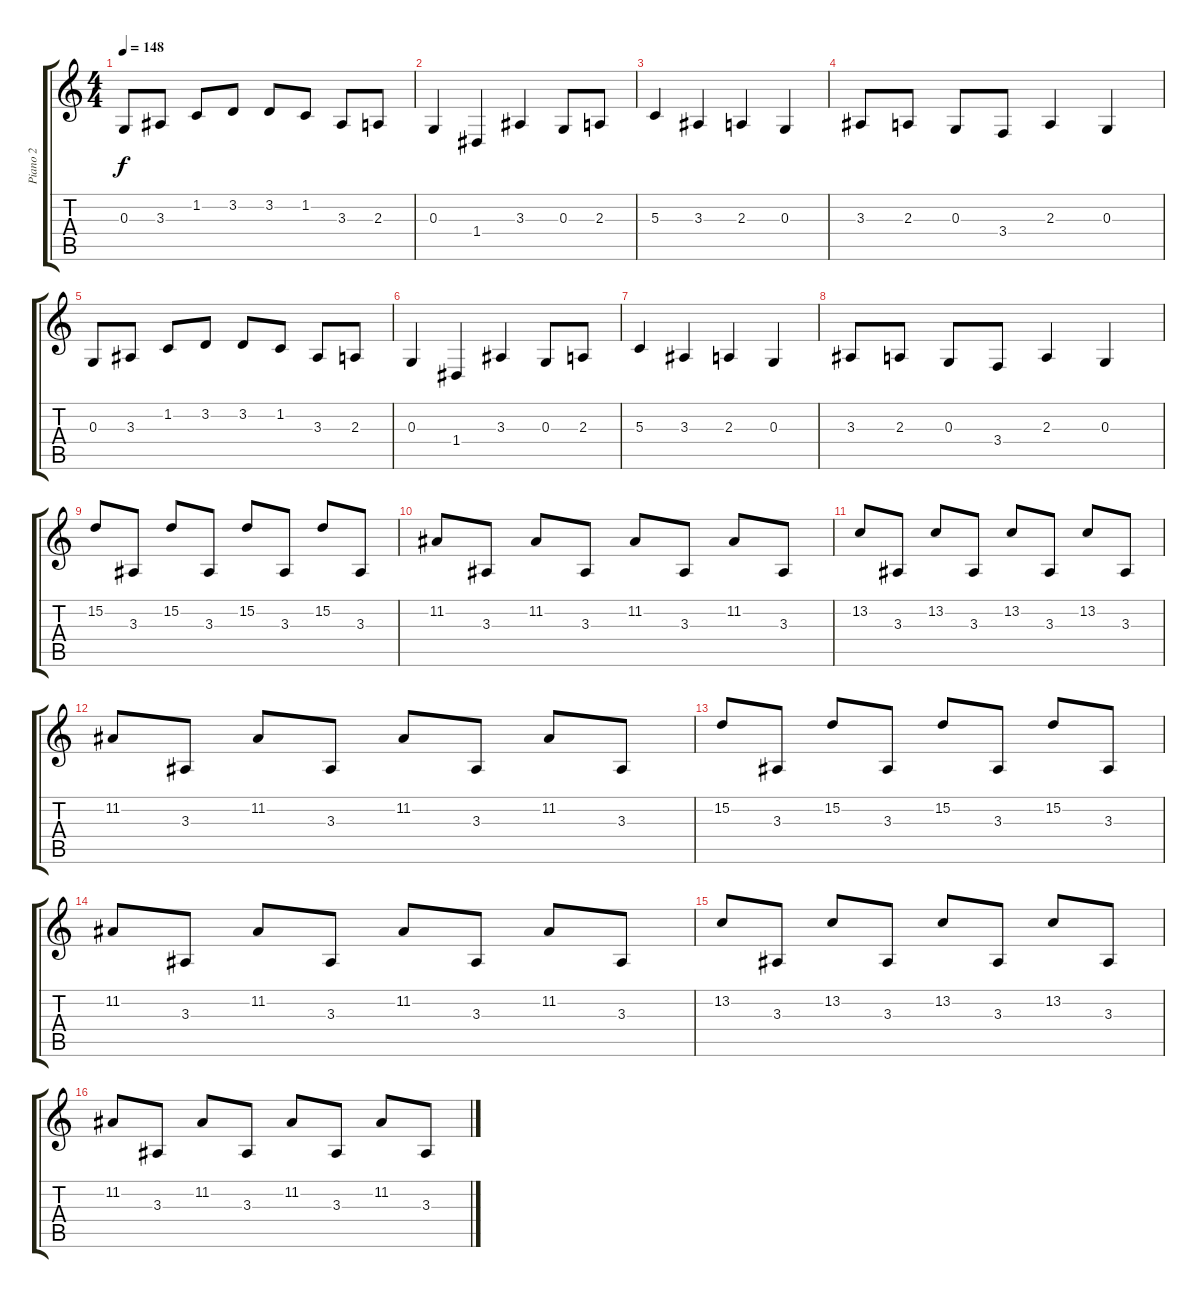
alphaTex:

\track ("Piano 2" "Piano 2") {instrument acousticgrandpiano}
\staff {score tabs}
\tuning (E4 B3 G3 D3 A2 E2) {hide}
\ts (4 4)
\tempo 148
\clef g2
\ks c
0.3.8{dy f} 3.3.8 1.2.8 3.2.8 3.2.8 1.2.8 3.3.8 2.3.8 |
0.3.4 1.4.4 3.3.4 0.3.8 2.3.8 |
5.3.4 3.3.4 2.3.4 0.3.4 |
3.3.8 2.3.8 0.3.8 3.4.8 2.3.4 0.3.4 |
0.3.8 3.3.8 1.2.8 3.2.8 3.2.8 1.2.8 3.3.8 2.3.8 |
0.3.4 1.4.4 3.3.4 0.3.8 2.3.8 |
5.3.4 3.3.4 2.3.4 0.3.4 |
3.3.8 2.3.8 0.3.8 3.4.8 2.3.4 0.3.4 |
15.2.8{volume 12} 3.3.8 15.2.8 3.3.8 15.2.8 3.3.8 15.2.8 3.3.8 |
11.2.8 3.3.8 11.2.8 3.3.8 11.2.8 3.3.8 11.2.8 3.3.8 |
13.2.8 3.3.8 13.2.8 3.3.8 13.2.8 3.3.8 13.2.8 3.3.8 |
11.2.8 3.3.8 11.2.8 3.3.8 11.2.8 3.3.8 11.2.8 3.3.8 |
15.2.8 3.3.8 15.2.8 3.3.8 15.2.8 3.3.8 15.2.8 3.3.8 |
11.2.8 3.3.8 11.2.8 3.3.8 11.2.8 3.3.8 11.2.8 3.3.8 |
13.2.8 3.3.8 13.2.8 3.3.8 13.2.8 3.3.8 13.2.8 3.3.8 |
11.2.8 3.3.8 11.2.8 3.3.8 11.2.8 3.3.8 11.2.8 3.3.8
